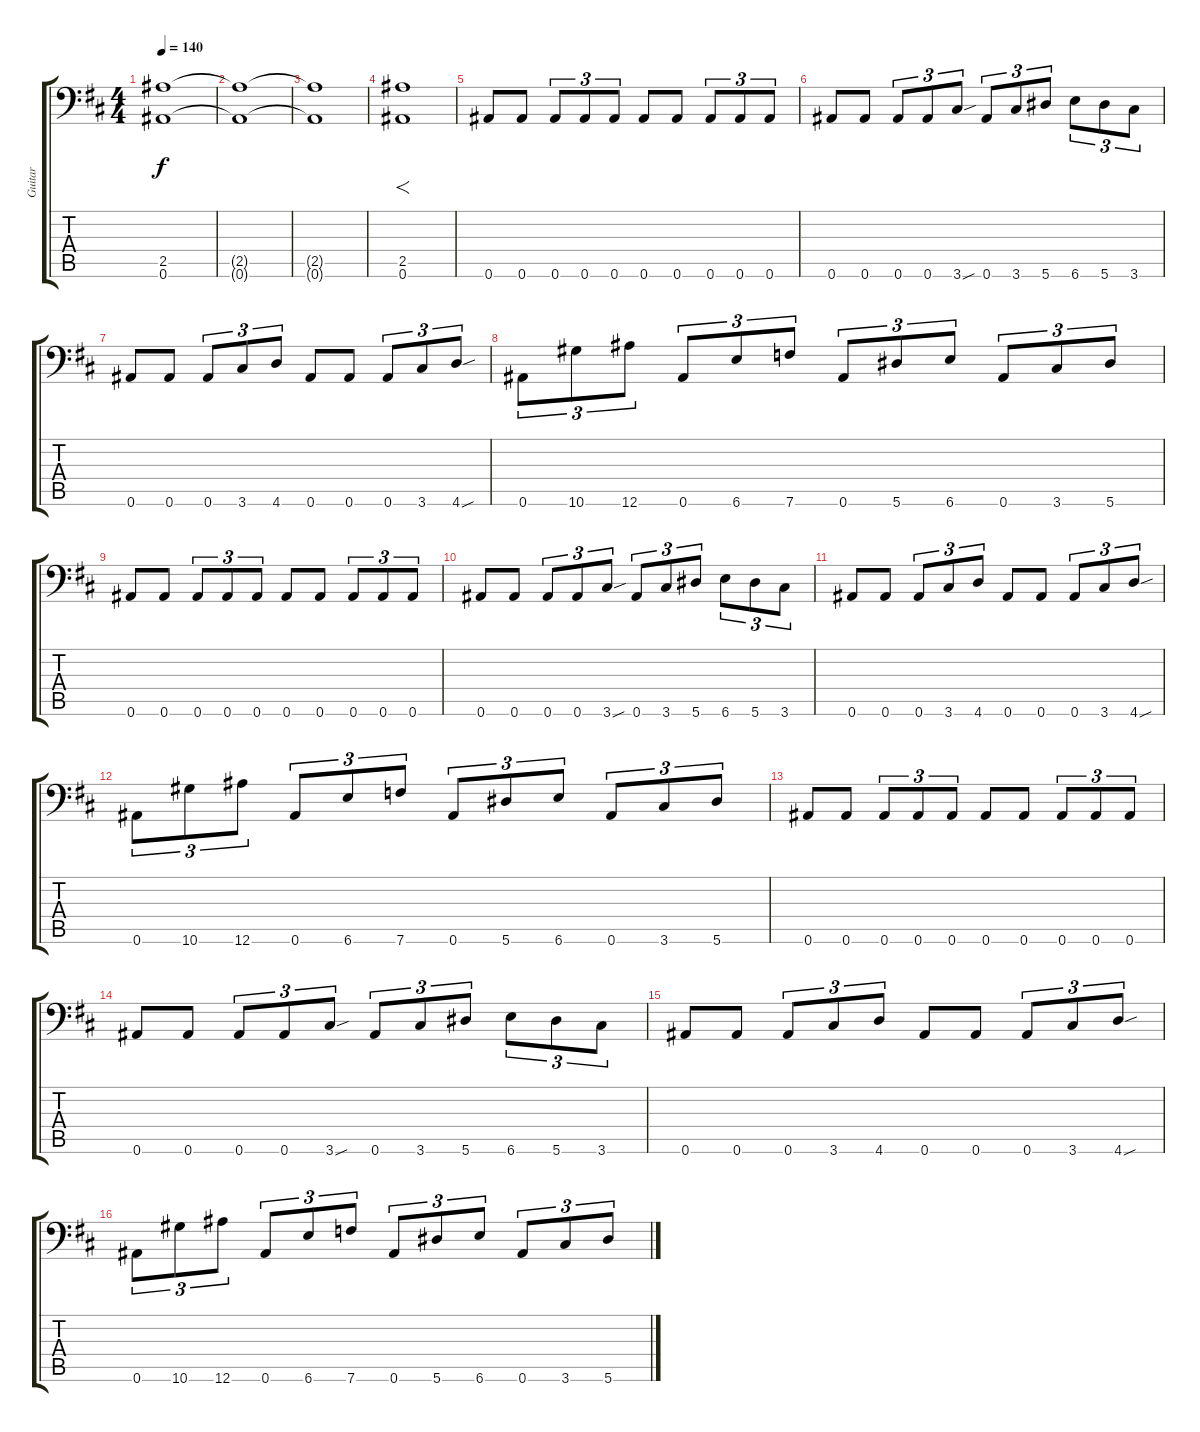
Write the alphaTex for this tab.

\track ("Guitar" "Guitar") {instrument distortionguitar}
\staff {score tabs}
\tuning (Eb4 Bb3 Gb3 Db3 Ab2 Bb1) {hide}
\ts (4 4)
\tempo 140
\clef f4
\ks d
(2.5{t} 0.6{t}).1{dy f} |
(2.5{t} 0.6{t}).1 |
(2.5{t} 0.6{t}).1 |
(2.5 0.6).1{f} |
0.6.8 0.6.8 0.6.8{tu (3 2)} 0.6.8{tu (3 2)} 0.6.8{tu (3 2)} 0.6.8 0.6.8 0.6.8{tu (3 2)} 0.6.8{tu (3 2)} 0.6.8{tu (3 2)} |
0.6.8 0.6.8 0.6.8{tu (3 2)} 0.6.8{tu (3 2)} 3.6{sou}.8{tu (3 2)} 0.6.8{tu (3 2)} 3.6.8{tu (3 2)} 5.6.8{tu (3 2)} 6.6.8{tu (3 2)} 5.6.8{tu (3 2)} 3.6.8{tu (3 2)} |
0.6.8 0.6.8 0.6.8{tu (3 2)} 3.6.8{tu (3 2)} 4.6.8{tu (3 2)} 0.6.8 0.6.8 0.6.8{tu (3 2)} 3.6.8{tu (3 2)} 4.6{sou}.8{tu (3 2)} |
0.6.8{tu (3 2)} 10.6.8{tu (3 2)} 12.6.8{tu (3 2)} 0.6.8{tu (3 2)} 6.6.8{tu (3 2)} 7.6.8{tu (3 2)} 0.6.8{tu (3 2)} 5.6.8{tu (3 2)} 6.6.8{tu (3 2)} 0.6.8{tu (3 2)} 3.6.8{tu (3 2)} 5.6.8{tu (3 2)} |
0.6.8 0.6.8 0.6.8{tu (3 2)} 0.6.8{tu (3 2)} 0.6.8{tu (3 2)} 0.6.8 0.6.8 0.6.8{tu (3 2)} 0.6.8{tu (3 2)} 0.6.8{tu (3 2)} |
0.6.8 0.6.8 0.6.8{tu (3 2)} 0.6.8{tu (3 2)} 3.6{sou}.8{tu (3 2)} 0.6.8{tu (3 2)} 3.6.8{tu (3 2)} 5.6.8{tu (3 2)} 6.6.8{tu (3 2)} 5.6.8{tu (3 2)} 3.6.8{tu (3 2)} |
0.6.8 0.6.8 0.6.8{tu (3 2)} 3.6.8{tu (3 2)} 4.6.8{tu (3 2)} 0.6.8 0.6.8 0.6.8{tu (3 2)} 3.6.8{tu (3 2)} 4.6{sou}.8{tu (3 2)} |
0.6.8{tu (3 2)} 10.6.8{tu (3 2)} 12.6.8{tu (3 2)} 0.6.8{tu (3 2)} 6.6.8{tu (3 2)} 7.6.8{tu (3 2)} 0.6.8{tu (3 2)} 5.6.8{tu (3 2)} 6.6.8{tu (3 2)} 0.6.8{tu (3 2)} 3.6.8{tu (3 2)} 5.6.8{tu (3 2)} |
0.6.8 0.6.8 0.6.8{tu (3 2)} 0.6.8{tu (3 2)} 0.6.8{tu (3 2)} 0.6.8 0.6.8 0.6.8{tu (3 2)} 0.6.8{tu (3 2)} 0.6.8{tu (3 2)} |
0.6.8 0.6.8 0.6.8{tu (3 2)} 0.6.8{tu (3 2)} 3.6{sou}.8{tu (3 2)} 0.6.8{tu (3 2)} 3.6.8{tu (3 2)} 5.6.8{tu (3 2)} 6.6.8{tu (3 2)} 5.6.8{tu (3 2)} 3.6.8{tu (3 2)} |
0.6.8 0.6.8 0.6.8{tu (3 2)} 3.6.8{tu (3 2)} 4.6.8{tu (3 2)} 0.6.8 0.6.8 0.6.8{tu (3 2)} 3.6.8{tu (3 2)} 4.6{sou}.8{tu (3 2)} |
0.6.8{tu (3 2)} 10.6.8{tu (3 2)} 12.6.8{tu (3 2)} 0.6.8{tu (3 2)} 6.6.8{tu (3 2)} 7.6.8{tu (3 2)} 0.6.8{tu (3 2)} 5.6.8{tu (3 2)} 6.6.8{tu (3 2)} 0.6.8{tu (3 2)} 3.6.8{tu (3 2)} 5.6.8{tu (3 2)}
